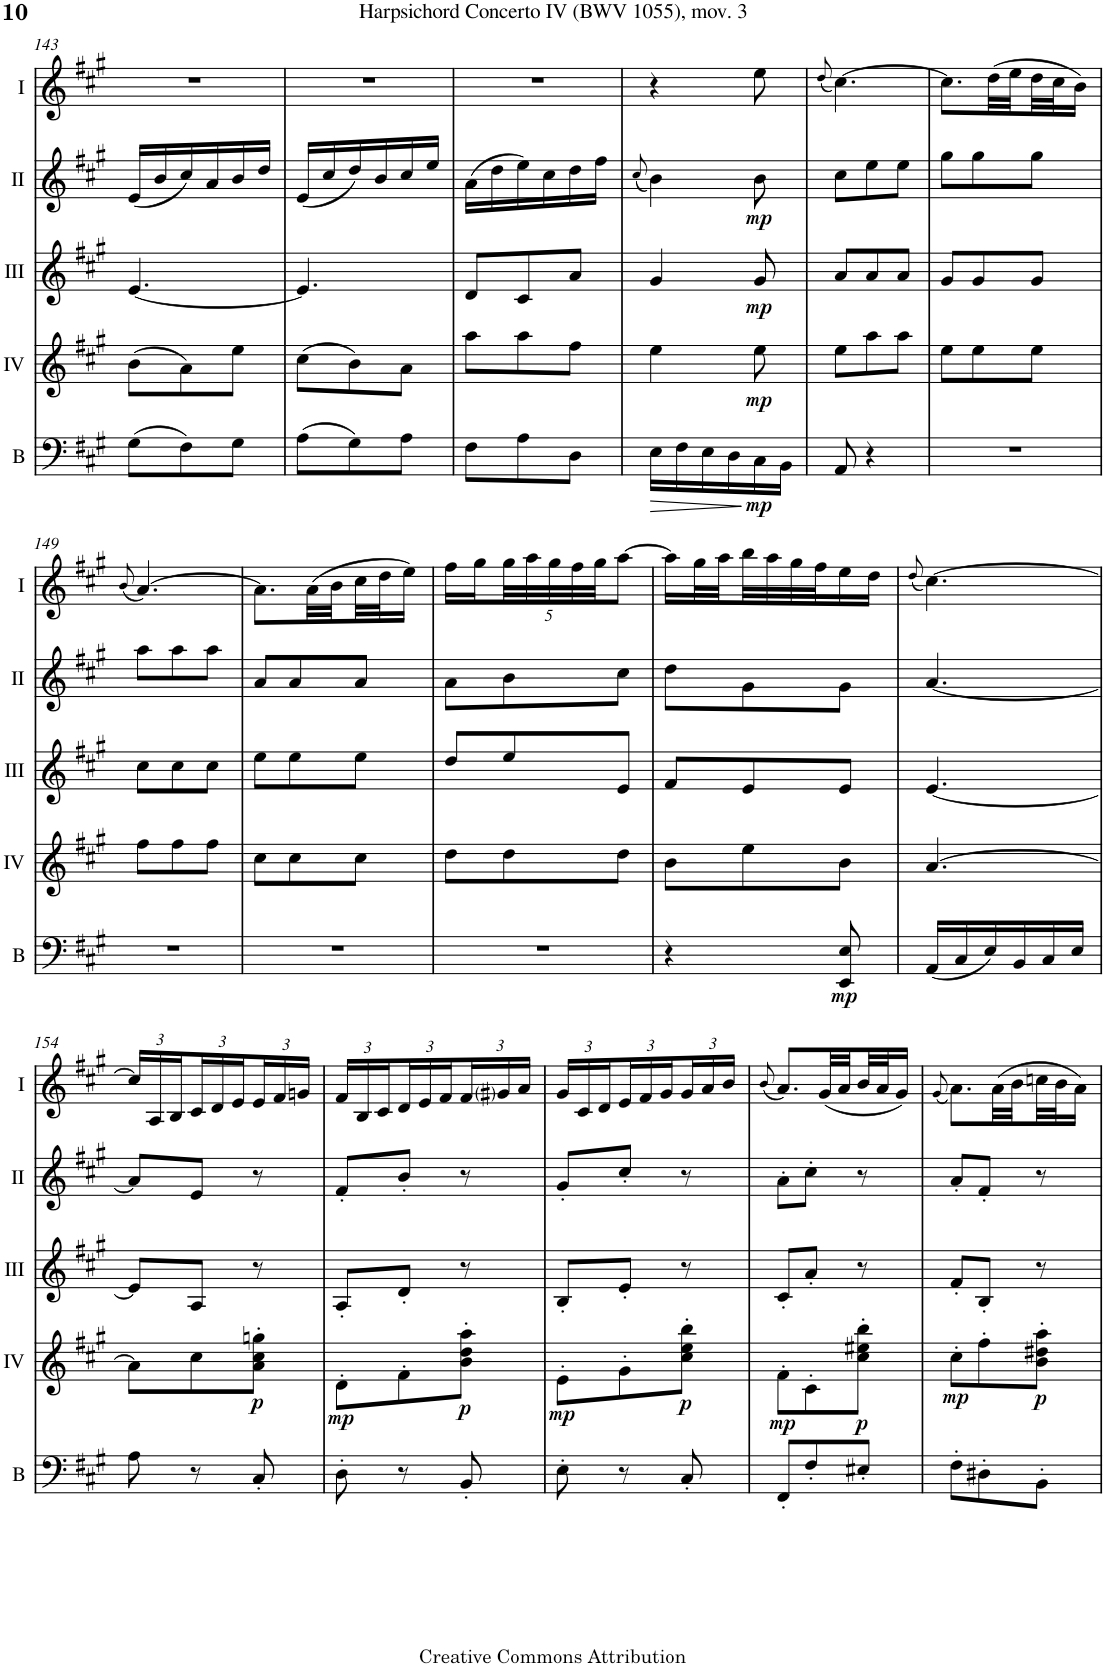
**kern	**dynam	**kern	**dynam	**kern	**dynam	**kern	**dynam	**kern
*part5	*part5	*part4	*part4	*part3	*part3	*part2	*part2	*part1
*staff5	*staff5	*staff4	*staff4	*staff3	*staff3	*staff2	*staff2	*staff1
*I"Bass	*	*I"Acc. 4	*	*I"Acc. 3	*	*I"Acc. 2	*	*I"Acc. 1
*I'B	*	*	*	*	*	*	*	*
!!LO:PB:g=z
*clefF4	*	*clefG2	*	*clefG2	*	*clefG2	*	*clefG2
*Trd7c12	*	*Trd7c12	*	*	*	*	*	*
*k[f#c#g#]	*	*k[f#c#g#]	*	*k[f#c#g#]	*	*k[f#c#g#]	*	*k[f#c#g#]
*M3/8	*	*M3/8	*	*M3/8	*	*M3/8	*	*M3/8
=143	=143	=143	=143	=143	=143	=143	=143	=143
(8G#\L	.	(8b\L	.	[4.e/	.	(16e/LL	.	4.r
.	.	.	.	.	.	16b/	.	.
8F#\)	.	8a\)	.	.	.	16cc#/)	.	.
.	.	.	.	.	.	16a/	.	.
8G#\J	.	8ee\J	.	.	.	16b/	.	.
.	.	.	.	.	.	16dd/JJ	.	.
=144	=144	=144	=144	=144	=144	=144	=144	=144
(8A\L	.	(8cc#\L	.	4.e/]	.	(16e/LL	.	4.r
.	.	.	.	.	.	16cc#/	.	.
8G#\)	.	8b\)	.	.	.	16dd/)	.	.
.	.	.	.	.	.	16b/	.	.
8A\J	.	8a\J	.	.	.	16cc#/	.	.
.	.	.	.	.	.	16ee/JJ	.	.
=145	=145	=145	=145	=145	=145	=145	=145	=145
8F#\L	.	8aa\L	.	8d/L	.	(16a\LL	.	4.r
.	.	.	.	.	.	16dd\	.	.
8A\	.	8aa\	.	8c#/	.	16ee\)	.	.
.	.	.	.	.	.	16cc#\	.	.
8D\J	.	8ff#\J	.	8a/J	.	16dd\	.	.
.	.	.	.	.	.	16ff#\JJ	.	.
=146	=146	=146	=146	=146	=146	=146	=146	=146
.	.	.	.	.	.	(8qcc#/	.	.
!	!LO:HP:b	!	!	!	!	!	!	!
16E\LL	>	4ee\	.	4g#/	.	4b\)	.	4r
16F#\	.	.	.	.	.	.	.	.
16E\	.	.	.	.	.	.	.	.
16D\	.	.	.	.	.	.	.	.
!	!LO:DY:n=1:b	!	!LO:DY:b	!	!LO:DY:b	!	!LO:DY:b	!
16C#\	] mp	8ee\	mp	8g#/	mp	8b\	mp	8ee\
16BB\JJ	.	.	.	.	.	.	.	.
=147	=147	=147	=147	=147	=147	=147	=147	=147
.	.	.	.	.	.	.	.	(8qdd/
8AA/	.	8ee\L	.	8a/L	.	8cc#\L	.	[4.cc#\)
4r	.	8aa\	.	8a/	.	8ee\	.	.
.	.	8aa\J	.	8a/J	.	8ee\J	.	.
=148	=148	=148	=148	=148	=148	=148	=148	=148
4.r	.	8ee\L	.	8g#/L	.	8gg#\L	.	8.cc#\L]
.	.	8ee\	.	8g#/	.	8gg#\	.	.
.	.	.	.	.	.	.	.	(32dd\LL
.	.	.	.	.	.	.	.	32ee\
.	.	8ee\J	.	8g#/J	.	8gg#\J	.	32dd\
.	.	.	.	.	.	.	.	32cc#\J
.	.	.	.	.	.	.	.	16b\JJ)
!!LO:LB:g=z
=149	=149	=149	=149	=149	=149	=149	=149	=149
.	.	.	.	.	.	.	.	(8qb/
4.r	.	8ff#\L	.	8cc#\L	.	8aa\L	.	[4.a/)
.	.	8ff#\	.	8cc#\	.	8aa\	.	.
.	.	8ff#\J	.	8cc#\J	.	8aa\J	.	.
=150	=150	=150	=150	=150	=150	=150	=150	=150
4.r	.	8cc#\L	.	8ee\L	.	8a/L	.	8.a\L]
.	.	8cc#\	.	8ee\	.	8a/	.	.
.	.	.	.	.	.	.	.	(32a\LL
.	.	.	.	.	.	.	.	32b\
.	.	8cc#\J	.	8ee\J	.	8a/J	.	32cc#\
.	.	.	.	.	.	.	.	32dd\J
.	.	.	.	.	.	.	.	16ee\JJ)
=151	=151	=151	=151	=151	=151	=151	=151	=151
4.r	.	8dd\L	.	8dd/L	.	8a\L	.	16ff#\LL
.	.	.	.	.	.	.	.	16gg#\
*	*	*	*	*	*	*	*	*Xbrackettup
.	.	8dd\	.	8ee/	.	8b\	.	40gg#\L
.	.	.	.	.	.	.	.	40aa\
.	.	.	.	.	.	.	.	40gg#\
.	.	.	.	.	.	.	.	40ff#\
.	.	.	.	.	.	.	.	40gg#\JJ
.	.	8dd\J	.	8e/J	.	8cc#\J	.	[8aa\J
=152	=152	=152	=152	=152	=152	=152	=152	=152
4r	.	8b\L	.	8f#/L	.	8dd\L	.	16aa\LL]
.	.	.	.	.	.	.	.	32gg#\L
.	.	.	.	.	.	.	.	32aa\
.	.	8ee\	.	8e/	.	8g#\	.	32bb\
.	.	.	.	.	.	.	.	32aa\
.	.	.	.	.	.	.	.	32gg#\
.	.	.	.	.	.	.	.	32ff#\J
!	!LO:DY:b	!	!	!	!	!	!	!
8EE/ 8E/	mp	8b\J	.	8e/J	.	8g#\J	.	16ee\
.	.	.	.	.	.	.	.	16dd\JJ
=153	=153	=153	=153	=153	=153	=153	=153	=153
.	.	.	.	.	.	.	.	(8qdd/
(16AA/LL	.	[4.a/	.	[4.e/	.	[4.a/	.	[4.cc#\)
16C#/	.	.	.	.	.	.	.	.
16E/)	.	.	.	.	.	.	.	.
16BB/	.	.	.	.	.	.	.	.
16C#/	.	.	.	.	.	.	.	.
16E/JJ	.	.	.	.	.	.	.	.
!!LO:LB:g=z
=154	=154	=154	=154	=154	=154	=154	=154	=154
8A\	.	8a\L]	.	8e/L]	.	8a/L]	.	24cc#/LL]
.	.	.	.	.	.	.	.	24A/
.	.	.	.	.	.	.	.	24B/
8r	.	8cc#\	.	8A/J	.	8e/J	.	24c#/
.	.	.	.	.	.	.	.	24d/
.	.	.	.	.	.	.	.	24e/
!	!	!	!LO:DY:b	!	!	!	!	!
8C#'/	.	8a\' 8cc#\' 8ggn\'J	p	8r	.	8r	.	24e/
.	.	.	.	.	.	.	.	24f#/
.	.	.	.	.	.	.	.	24gn/JJ
=155	=155	=155	=155	=155	=155	=155	=155	=155
!	!	!	!LO:DY:b	!	!	!	!	!
8D'\	.	8d'\L	mp	8A'/L	.	8f#'/L	.	24f#/LL
.	.	.	.	.	.	.	.	24B/
.	.	.	.	.	.	.	.	24c#/
8r	.	8f#'\	.	8d'/J	.	8b'/J	.	24d/
.	.	.	.	.	.	.	.	24e/
.	.	.	.	.	.	.	.	24f#/
!	!	!	!LO:DY:b	!	!	!	!	!
8BB'/	.	8b\' 8dd\' 8aa\'J	p	8r	.	8r	.	24f#/
.	.	.	.	.	.	.	.	24g#i/
.	.	.	.	.	.	.	.	24a/JJ
=156	=156	=156	=156	=156	=156	=156	=156	=156
!	!	!	!LO:DY:b	!	!	!	!	!
8E'\	.	8e'\L	mp	8B'/L	.	8g#'/L	.	24g#/LL
.	.	.	.	.	.	.	.	24c#/
.	.	.	.	.	.	.	.	24d/
8r	.	8g#'\	.	8e'/J	.	8cc#'/J	.	24e/
.	.	.	.	.	.	.	.	24f#/
.	.	.	.	.	.	.	.	24g#/
!	!	!	!LO:DY:b	!	!	!	!	!
8C#'/	.	8cc#\' 8ee\' 8bb\'J	p	8r	.	8r	.	24g#/
.	.	.	.	.	.	.	.	24a/
.	.	.	.	.	.	.	.	24b/JJ
=157	=157	=157	=157	=157	=157	=157	=157	=157
.	.	.	.	.	.	.	.	(8qb/
!	!	!	!LO:DY:b	!	!	!	!	!
8FF#'/L	.	8f#'\L	mp	8c#'/L	.	8a'\L	.	8.a/L)
8F#'/	.	8c#'\	.	8a'/J	.	8cc#'\J	.	.
.	.	.	.	.	.	.	.	(32g#/LL
.	.	.	.	.	.	.	.	32a/
!	!	!	!LO:DY:b	!	!	!	!	!
8E#X'/J	.	8cc#\' 8ee#X\' 8bb\'J	p	8r	.	8r	.	32b/
.	.	.	.	.	.	.	.	32a/J
.	.	.	.	.	.	.	.	16g#/JJ)
=158	=158	=158	=158	=158	=158	=158	=158	=158
.	.	.	.	.	.	.	.	(8qg#/
!	!	!	!LO:DY:b	!	!	!	!	!
8F#'\L	.	8cc#'\L	mp	8f#'/L	.	8a'/L	.	8.a\L)
8D#X'\	.	8ff#'\	.	8B'/J	.	8f#'/J	.	.
.	.	.	.	.	.	.	.	(32a\LL
.	.	.	.	.	.	.	.	32b\
!	!	!	!LO:DY:b	!	!	!	!	!
8BB'\J	.	8b\' 8dd#X\' 8aa\'J	p	8r	.	8r	.	32ccn\
.	.	.	.	.	.	.	.	32b\J
.	.	.	.	.	.	.	.	16a\JJ)
=	=	=	=	=	=	=	=	=
*-	*-	*-	*-	*-	*-	*-	*-	*-
